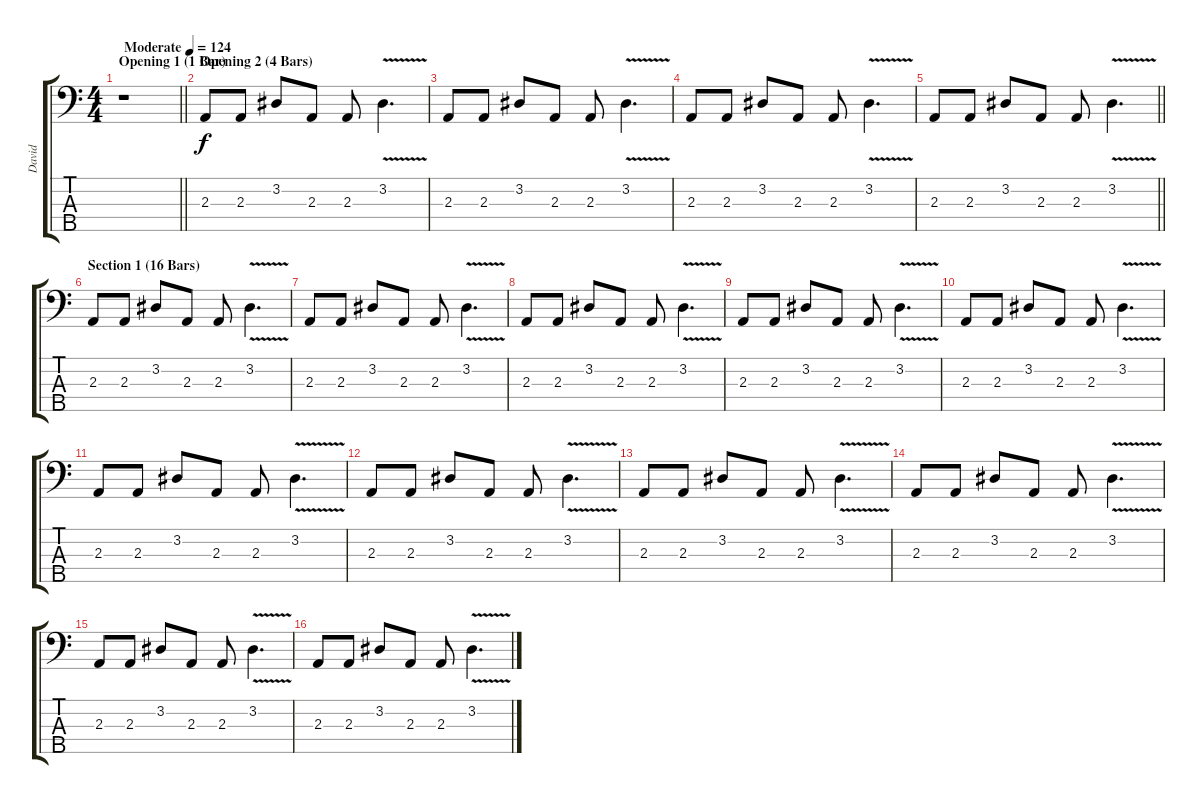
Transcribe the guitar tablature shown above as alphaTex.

\track ("David" "David") {instrument electricbasspick}
\staff {score tabs}
\tuning (F2 C2 G1 D1 A0) {hide}
\ts (4 4)
\section ("" "Opening 1 (1 Bar)")
\tempo (124 "Moderate")
\clef f4
\barLineRight lightlight
\ks c
r.1{dy f instrument electricbasspick} |
\section ("" "Opening 2 (4 Bars)")
2.3.8 2.3.8 3.2.8 2.3.8 2.3.8 3.2{v}.4{d} |
2.3.8 2.3.8 3.2.8 2.3.8 2.3.8 3.2{v}.4{d} |
2.3.8 2.3.8 3.2.8 2.3.8 2.3.8 3.2{v}.4{d} |
\barLineRight lightlight
2.3.8 2.3.8 3.2.8 2.3.8 2.3.8 3.2{v}.4{d} |
\section ("" "Section 1 (16 Bars)")
2.3.8 2.3.8 3.2.8 2.3.8 2.3.8 3.2{v}.4{d} |
2.3.8 2.3.8 3.2.8 2.3.8 2.3.8 3.2{v}.4{d} |
2.3.8 2.3.8 3.2.8 2.3.8 2.3.8 3.2{v}.4{d} |
2.3.8 2.3.8 3.2.8 2.3.8 2.3.8 3.2{v}.4{d} |
2.3.8 2.3.8 3.2.8 2.3.8 2.3.8 3.2{v}.4{d} |
2.3.8 2.3.8 3.2.8 2.3.8 2.3.8 3.2{v}.4{d} |
2.3.8 2.3.8 3.2.8 2.3.8 2.3.8 3.2{v}.4{d} |
2.3.8 2.3.8 3.2.8 2.3.8 2.3.8 3.2{v}.4{d} |
2.3.8 2.3.8 3.2.8 2.3.8 2.3.8 3.2{v}.4{d} |
2.3.8 2.3.8 3.2.8 2.3.8 2.3.8 3.2{v}.4{d} |
2.3.8 2.3.8 3.2.8 2.3.8 2.3.8 3.2{v}.4{d}
